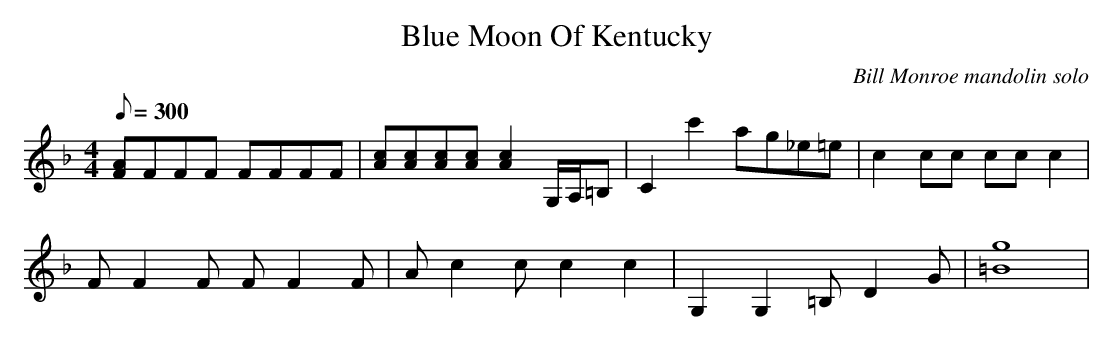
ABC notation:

X:1
T:Blue Moon Of Kentucky
C:Bill Monroe mandolin solo
M:4/4
L:1/8
Q:1/8=300
K:F
[AF]FFF FFFF|[cA][cA][cA][cA] [c2A2]G,/A,/=B,|C2c'2 ag_e=e|c2cc ccc2|
FF2F FF2F|Ac2c c2c2|G,2G,2 =B,D2G|[g8=B8]|
